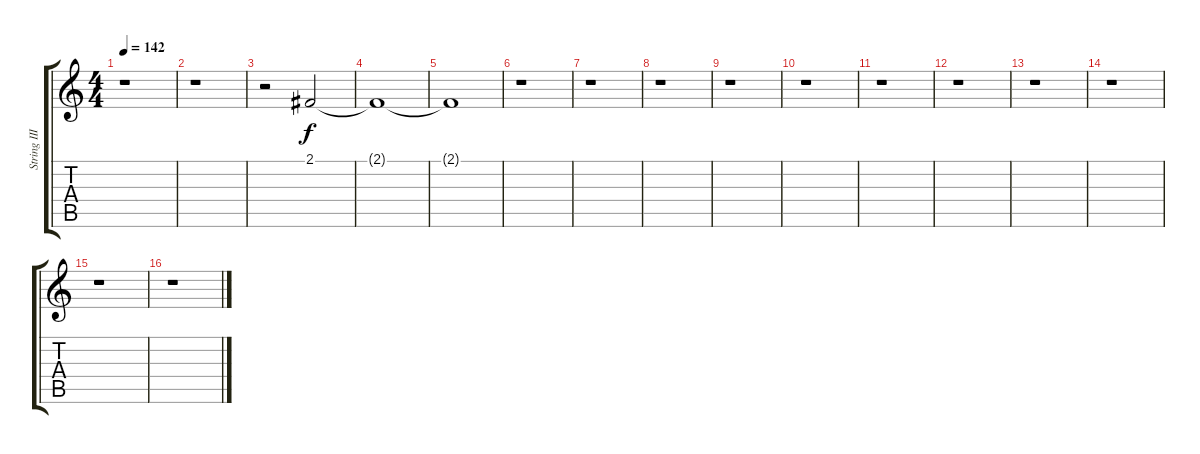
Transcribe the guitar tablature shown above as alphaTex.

\track ("String III" "String III") {instrument synthvoice}
\staff {score tabs}
\tuning (E4 B3 G3 D3 A2 E2) {hide}
\ts (4 4)
\tempo 142
\clef g2
\ks c
r.1{dy f} |
r.1 |
r.2 2.1.2 |
2.1{t}.1 |
2.1{t}.1 |
r.1 |
r.1 |
r.1 |
r.1 |
r.1 |
r.1 |
r.1 |
r.1 |
r.1 |
r.1 |
r.1
